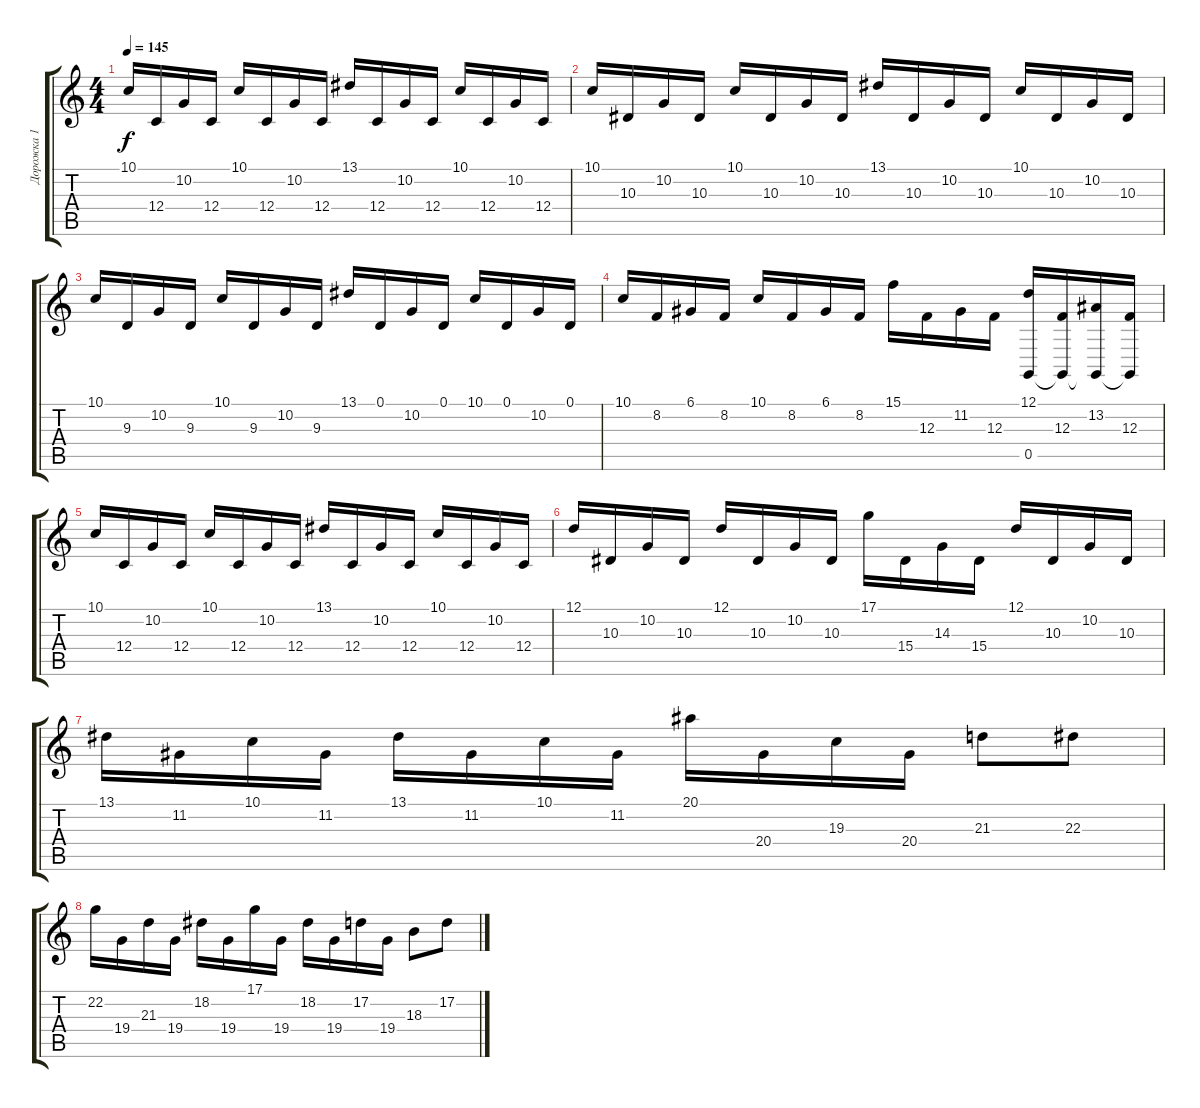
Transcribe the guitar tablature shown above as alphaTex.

\track ("Дорожка 1" "Дорожка 1") {instrument stringensemble1}
\staff {score tabs}
\tuning (D4 A3 F3 C3 G2 C2) {hide}
\ts (4 4)
\tempo 145
\clef g2
\ks c
10.1.16{dy f} 12.4.16 10.2.16 12.4.16 10.1.16 12.4.16 10.2.16 12.4.16 13.1.16 12.4.16 10.2.16 12.4.16 10.1.16 12.4.16 10.2.16 12.4.16 |
10.1.16 10.3.16 10.2.16 10.3.16 10.1.16 10.3.16 10.2.16 10.3.16 13.1.16 10.3.16 10.2.16 10.3.16 10.1.16 10.3.16 10.2.16 10.3.16 |
10.1.16 9.3.16 10.2.16 9.3.16 10.1.16 9.3.16 10.2.16 9.3.16 13.1.16 0.1.16 10.2.16 0.1.16 10.1.16 0.1.16 10.2.16 0.1.16 |
10.1.16 8.2.16 6.1.16 8.2.16 10.1.16 8.2.16 6.1.16 8.2.16 15.1.16 12.3.16 11.2.16 12.3.16 (12.1 0.5).16 (12.3 0.5{t}).16 (13.2 0.5{t}).16 (12.3 0.5{t}).16 |
10.1.16 12.4.16 10.2.16 12.4.16 10.1.16 12.4.16 10.2.16 12.4.16 13.1.16 12.4.16 10.2.16 12.4.16 10.1.16 12.4.16 10.2.16 12.4.16 |
12.1.16 10.3.16 10.2.16 10.3.16 12.1.16 10.3.16 10.2.16 10.3.16 17.1.16 15.4.16 14.3.16 15.4.16 12.1.16 10.3.16 10.2.16 10.3.16 |
13.1.16 11.2.16 10.1.16 11.2.16 13.1.16 11.2.16 10.1.16 11.2.16 20.1.16 20.4.16 19.3.16 20.4.16 21.3.8 22.3.8 |
22.2.16 19.4.16 21.3.16 19.4.16 18.2.16 19.4.16 17.1.16 19.4.16 18.2.16 19.4.16 17.2.16 19.4.16 18.3.8 17.2.8
